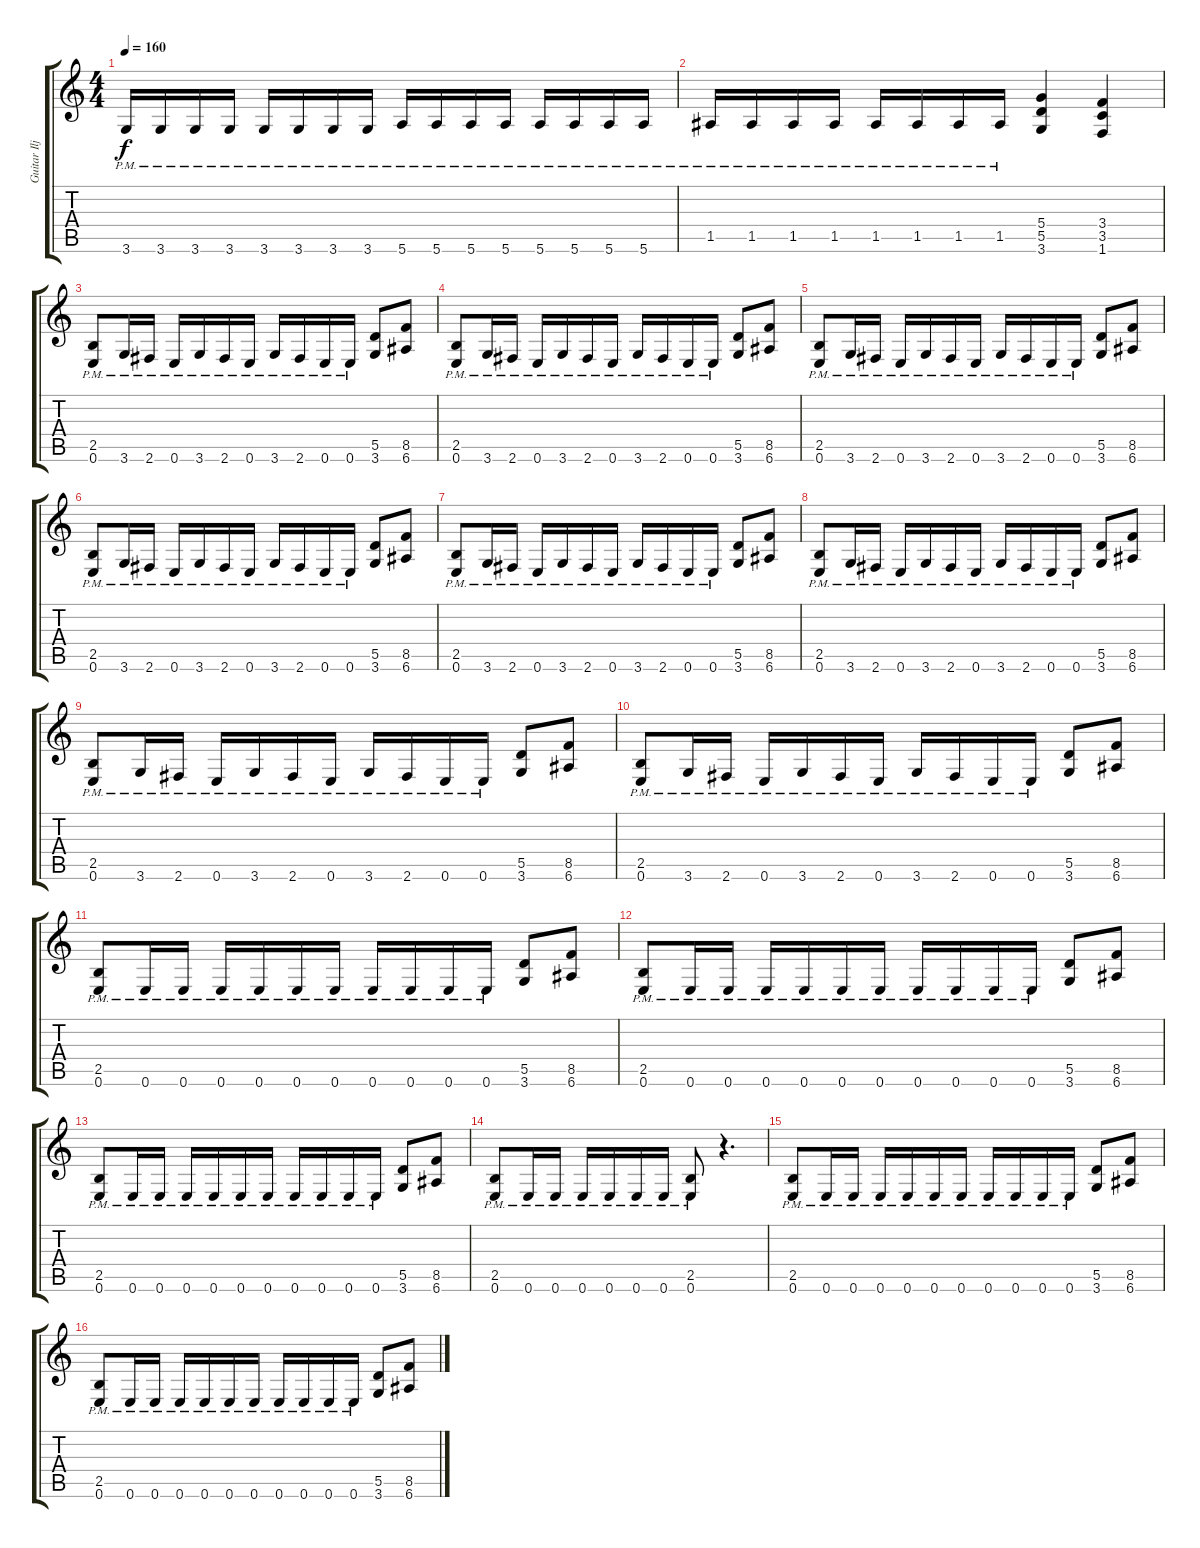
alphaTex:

\track ("Guitar Ilja " "Guitar Ilj") {instrument distortionguitar}
\staff {score tabs}
\tuning (E4 B3 G3 D3 A2 E2) {hide}
\ts (4 4)
\tempo 160
\clef g2
\ks c
3.6{pm}.16{dy f} 3.6{pm}.16 3.6{pm}.16 3.6{pm}.16 3.6{pm}.16 3.6{pm}.16 3.6{pm}.16 3.6{pm}.16 5.6{pm}.16 5.6{pm}.16 5.6{pm}.16 5.6{pm}.16 5.6{pm}.16 5.6{pm}.16 5.6{pm}.16 5.6{pm}.16 |
1.5{pm}.16 1.5{pm}.16 1.5{pm}.16 1.5{pm}.16 1.5{pm}.16 1.5{pm}.16 1.5{pm}.16 1.5{pm}.16 (5.4 5.5 3.6).4 (3.4 3.5 1.6).4 |
(2.5{pm} 0.6{pm}).8 3.6{pm}.16 2.6{pm}.16 0.6{pm}.16 3.6{pm}.16 2.6{pm}.16 0.6{pm}.16 3.6{pm}.16 2.6{pm}.16 0.6{pm}.16 0.6{pm}.16 (5.5 3.6).8 (8.5 6.6).8 |
(2.5{pm} 0.6{pm}).8 3.6{pm}.16 2.6{pm}.16 0.6{pm}.16 3.6{pm}.16 2.6{pm}.16 0.6{pm}.16 3.6{pm}.16 2.6{pm}.16 0.6{pm}.16 0.6{pm}.16 (5.5 3.6).8 (8.5 6.6).8 |
(2.5{pm} 0.6{pm}).8 3.6{pm}.16 2.6{pm}.16 0.6{pm}.16 3.6{pm}.16 2.6{pm}.16 0.6{pm}.16 3.6{pm}.16 2.6{pm}.16 0.6{pm}.16 0.6{pm}.16 (5.5 3.6).8 (8.5 6.6).8 |
(2.5{pm} 0.6{pm}).8 3.6{pm}.16 2.6{pm}.16 0.6{pm}.16 3.6{pm}.16 2.6{pm}.16 0.6{pm}.16 3.6{pm}.16 2.6{pm}.16 0.6{pm}.16 0.6{pm}.16 (5.5 3.6).8 (8.5 6.6).8 |
(2.5{pm} 0.6{pm}).8 3.6{pm}.16 2.6{pm}.16 0.6{pm}.16 3.6{pm}.16 2.6{pm}.16 0.6{pm}.16 3.6{pm}.16 2.6{pm}.16 0.6{pm}.16 0.6{pm}.16 (5.5 3.6).8 (8.5 6.6).8 |
(2.5{pm} 0.6{pm}).8 3.6{pm}.16 2.6{pm}.16 0.6{pm}.16 3.6{pm}.16 2.6{pm}.16 0.6{pm}.16 3.6{pm}.16 2.6{pm}.16 0.6{pm}.16 0.6{pm}.16 (5.5 3.6).8 (8.5 6.6).8 |
(2.5{pm} 0.6{pm}).8 3.6{pm}.16 2.6{pm}.16 0.6{pm}.16 3.6{pm}.16 2.6{pm}.16 0.6{pm}.16 3.6{pm}.16 2.6{pm}.16 0.6{pm}.16 0.6{pm}.16 (5.5 3.6).8 (8.5 6.6).8 |
(2.5{pm} 0.6{pm}).8 3.6{pm}.16 2.6{pm}.16 0.6{pm}.16 3.6{pm}.16 2.6{pm}.16 0.6{pm}.16 3.6{pm}.16 2.6{pm}.16 0.6{pm}.16 0.6{pm}.16 (5.5 3.6).8 (8.5 6.6).8 |
(2.5{pm} 0.6{pm}).8 0.6{pm}.16 0.6{pm}.16 0.6{pm}.16 0.6{pm}.16 0.6{pm}.16 0.6{pm}.16 0.6{pm}.16 0.6{pm}.16 0.6{pm}.16 0.6{pm}.16 (5.5 3.6).8 (8.5 6.6).8 |
(2.5{pm} 0.6{pm}).8 0.6{pm}.16 0.6{pm}.16 0.6{pm}.16 0.6{pm}.16 0.6{pm}.16 0.6{pm}.16 0.6{pm}.16 0.6{pm}.16 0.6{pm}.16 0.6{pm}.16 (5.5 3.6).8 (8.5 6.6).8 |
(2.5{pm} 0.6{pm}).8 0.6{pm}.16 0.6{pm}.16 0.6{pm}.16 0.6{pm}.16 0.6{pm}.16 0.6{pm}.16 0.6{pm}.16 0.6{pm}.16 0.6{pm}.16 0.6{pm}.16 (5.5 3.6).8 (8.5 6.6).8 |
(2.5{pm} 0.6{pm}).8 0.6{pm}.16 0.6{pm}.16 0.6{pm}.16 0.6{pm}.16 0.6{pm}.16 0.6{pm}.16 (2.5{pm} 0.6{pm}).8 r.4{d} |
(2.5{pm} 0.6{pm}).8 0.6{pm}.16 0.6{pm}.16 0.6{pm}.16 0.6{pm}.16 0.6{pm}.16 0.6{pm}.16 0.6{pm}.16 0.6{pm}.16 0.6{pm}.16 0.6{pm}.16 (5.5 3.6).8 (8.5 6.6).8 |
(2.5{pm} 0.6{pm}).8 0.6{pm}.16 0.6{pm}.16 0.6{pm}.16 0.6{pm}.16 0.6{pm}.16 0.6{pm}.16 0.6{pm}.16 0.6{pm}.16 0.6{pm}.16 0.6{pm}.16 (5.5 3.6).8 (8.5 6.6).8
